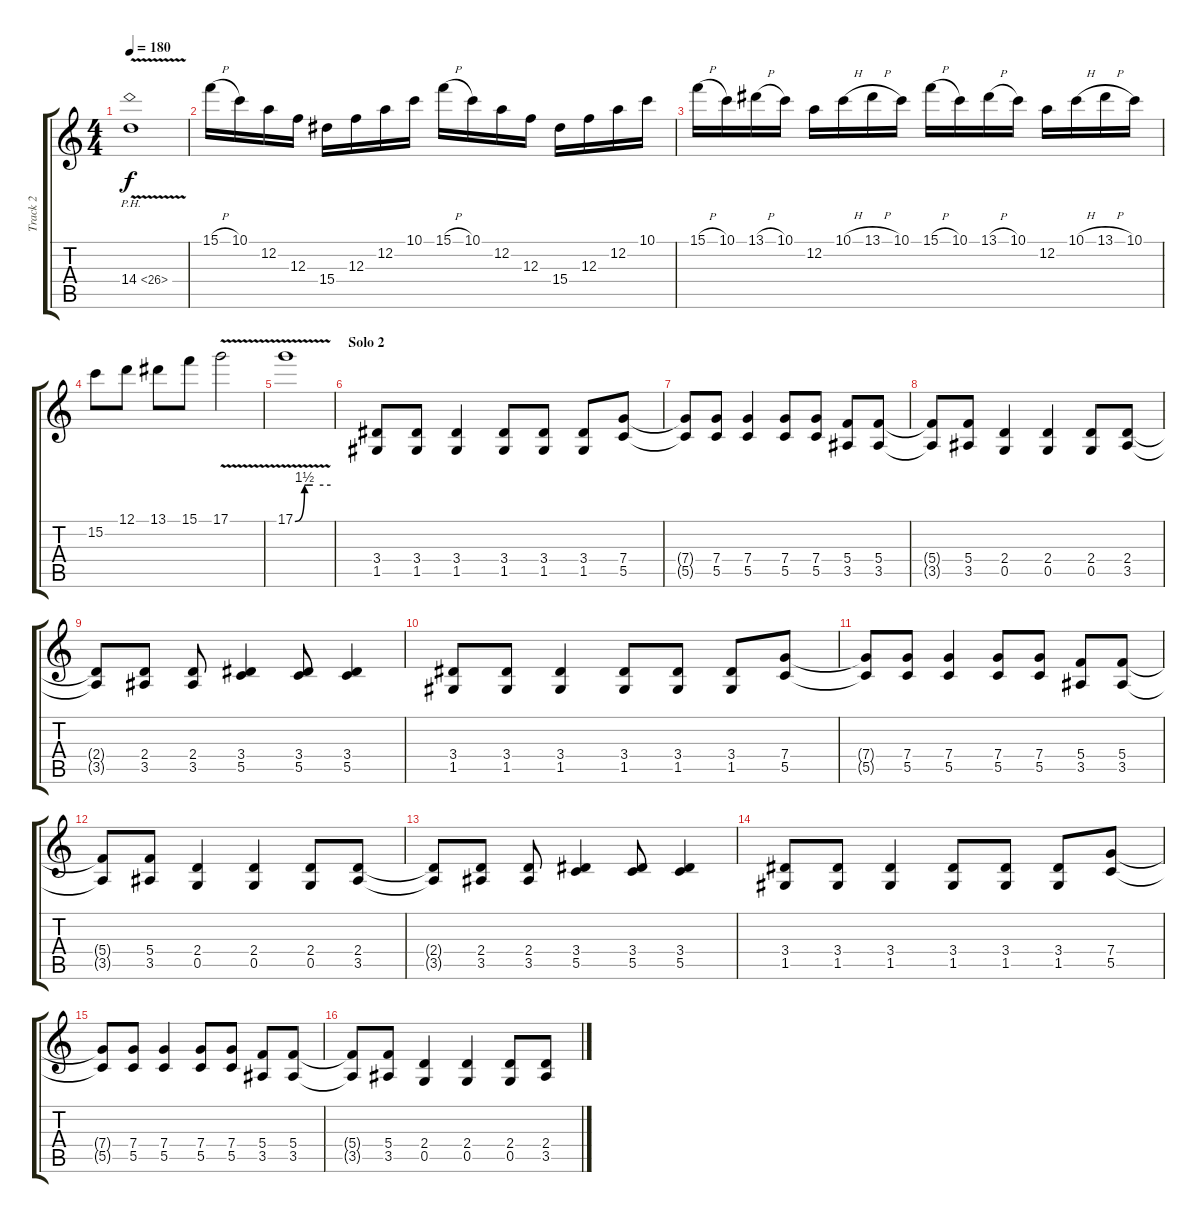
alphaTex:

\track ("Track 2" "Track 2") {instrument distortionguitar}
\staff {score tabs}
\tuning (D4 A3 F3 C3 G2 C2) {hide}
\ts (4 4)
\tempo 180
\clef g2
\ks c
14.4{ph 12 v}.1{dy f} |
15.1{h}.16 10.1.16 12.2.16 12.3.16 15.4.16 12.3.16 12.2.16 10.1.16 15.1{h}.16 10.1.16 12.2.16 12.3.16 15.4.16 12.3.16 12.2.16 10.1.16 |
15.1{h}.16 10.1.16 13.1{h}.16 10.1.16 12.2.16 10.1{h}.16 13.1{h}.16 10.1.16 15.1{h}.16 10.1.16 13.1{h}.16 10.1.16 12.2.16 10.1{h}.16 13.1{h}.16 10.1.16 |
15.2.8 12.1.8 13.1.8 15.1.8 17.1{v}.2 |
17.1{be (custom 0 0 16 6 20 6 30 6 60 6) v}.1 |
\section ("" "Solo 2")
(3.4 1.5).8{balance 8} (3.4 1.5).8 (3.4 1.5).4 (3.4 1.5).8 (3.4 1.5).8 (3.4 1.5).8 (7.4 5.5).8 |
(7.4{t} 5.5{t}).8 (7.4 5.5).8 (7.4 5.5).4 (7.4 5.5).8 (7.4 5.5).8 (5.4 3.5).8 (5.4 3.5).8 |
(5.4{t} 3.5{t}).8 (5.4 3.5).8 (2.4 0.5).4 (2.4 0.5).4 (2.4 0.5).8 (2.4 3.5).8 |
(2.4{t} 3.5{t}).8 (2.4 3.5).8 (2.4 3.5).8 (3.4 5.5).4 (3.4 5.5).8 (3.4 5.5).4 |
(3.4 1.5).8 (3.4 1.5).8 (3.4 1.5).4 (3.4 1.5).8 (3.4 1.5).8 (3.4 1.5).8 (7.4 5.5).8 |
(7.4{t} 5.5{t}).8 (7.4 5.5).8 (7.4 5.5).4 (7.4 5.5).8 (7.4 5.5).8 (5.4 3.5).8 (5.4 3.5).8 |
(5.4{t} 3.5{t}).8 (5.4 3.5).8 (2.4 0.5).4 (2.4 0.5).4 (2.4 0.5).8 (2.4 3.5).8 |
(2.4{t} 3.5{t}).8 (2.4 3.5).8 (2.4 3.5).8 (3.4 5.5).4 (3.4 5.5).8 (3.4 5.5).4 |
(3.4 1.5).8 (3.4 1.5).8 (3.4 1.5).4 (3.4 1.5).8 (3.4 1.5).8 (3.4 1.5).8 (7.4 5.5).8 |
(7.4{t} 5.5{t}).8 (7.4 5.5).8 (7.4 5.5).4 (7.4 5.5).8 (7.4 5.5).8 (5.4 3.5).8 (5.4 3.5).8 |
(5.4{t} 3.5{t}).8 (5.4 3.5).8 (2.4 0.5).4 (2.4 0.5).4 (2.4 0.5).8 (2.4 3.5).8
